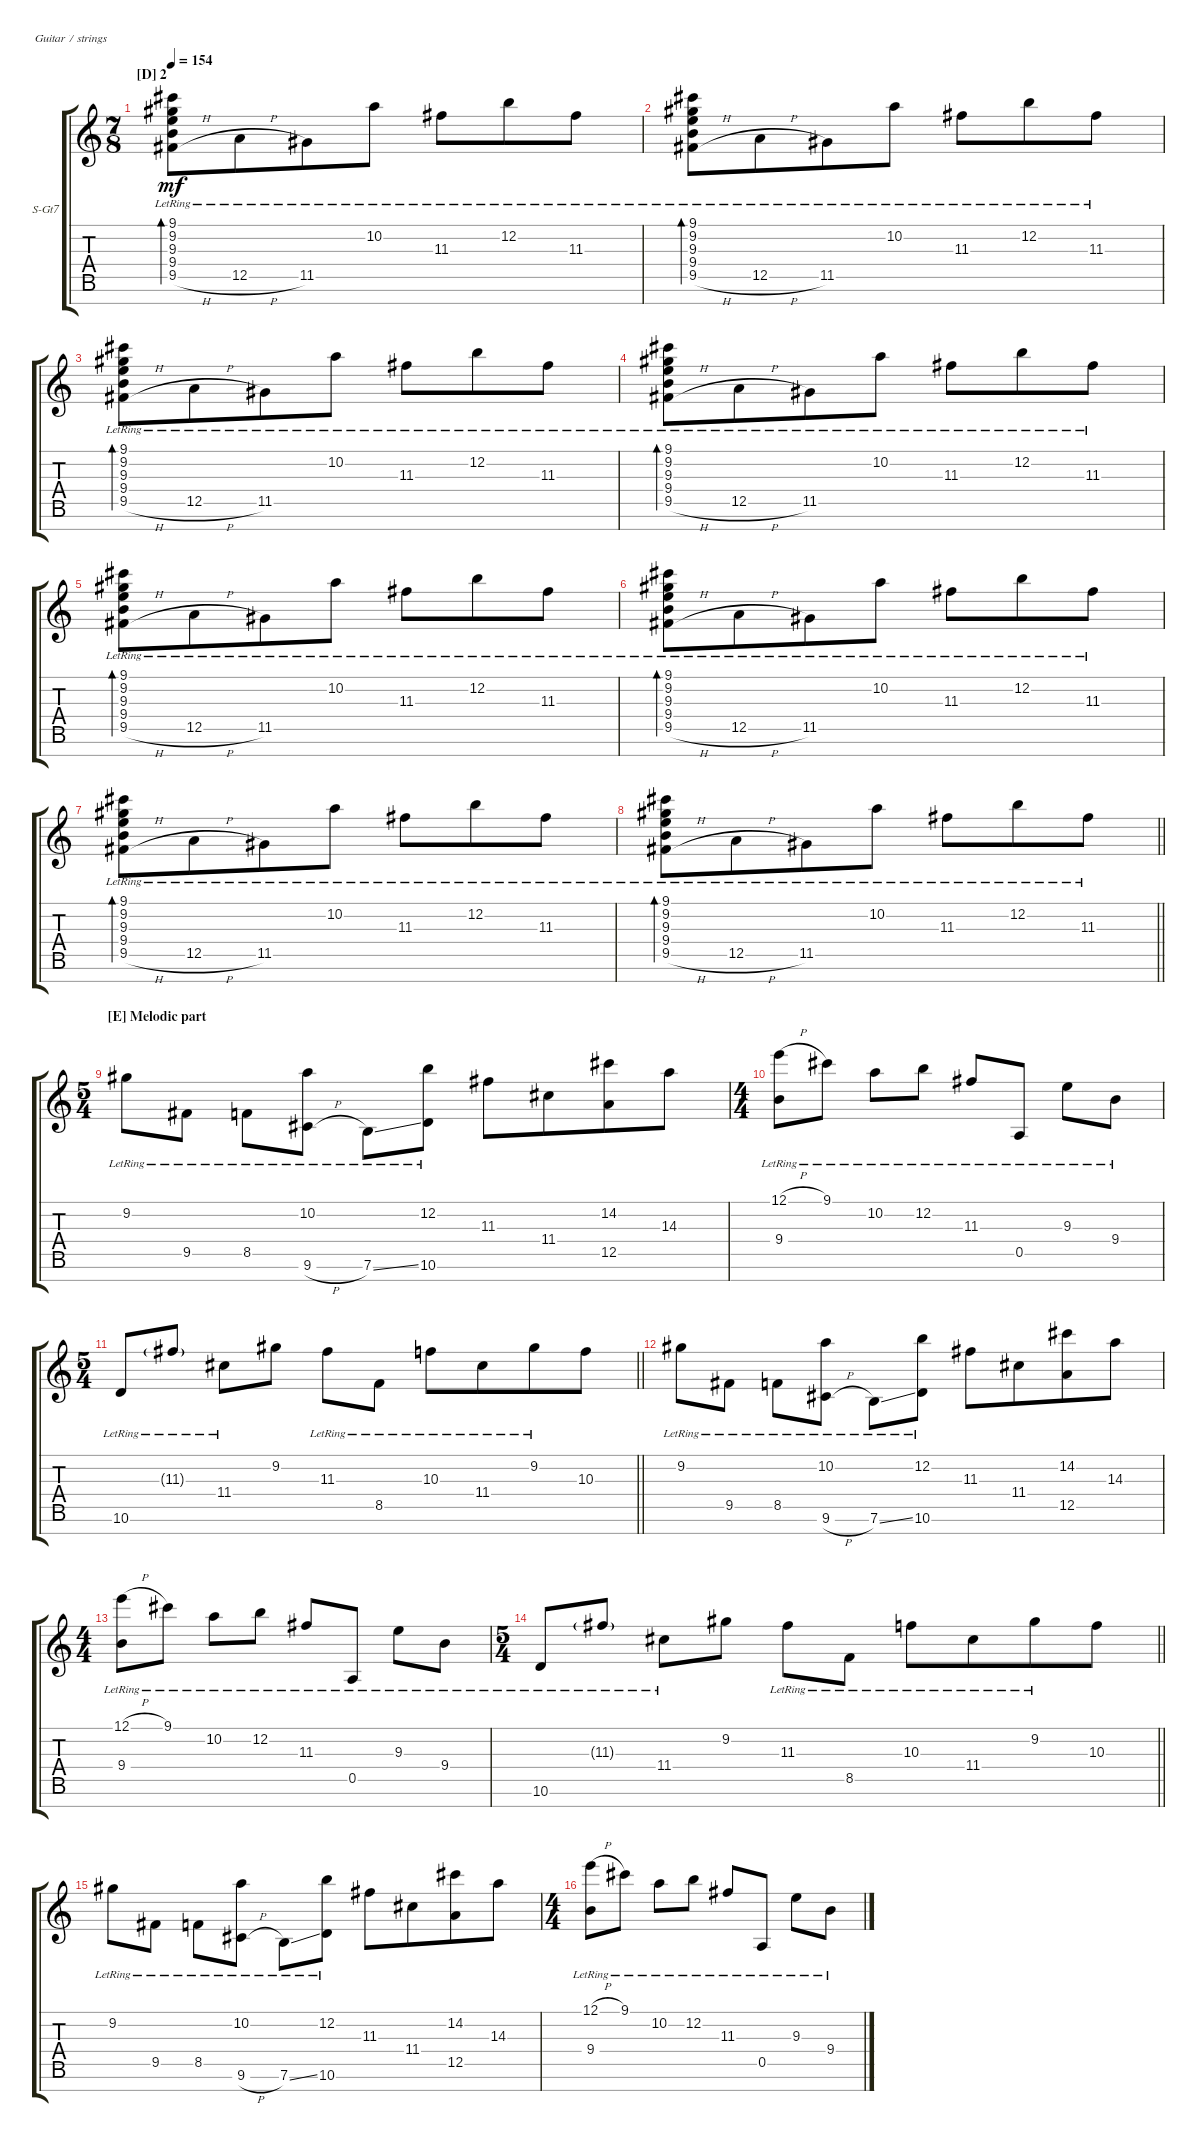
\bracketExtendMode groupsimilarinstruments
\firstSystemTrackNameOrientation horizontal
\otherSystemsTrackNameOrientation horizontal
\track ("Tosin Abasi - Clean" "S-Gt7") {instrument acousticguitarsteel}
\staff {score tabs}
\tuning (E4 B3 G3 D3 A2 E2 B1)
\ts (7 8)
\section ("D" "2")
\tempo 154
\clef g2
\ks c
(9.1{lr} 9.2{lr} 9.3{lr} 9.4{lr} 9.5{h}).8{bd 240 dy mf} 12.5{h lr}.8 11.5{lr}.8 10.2{lr}.8 11.3{lr}.8 12.2{lr}.8 11.3{lr}.8 |
(9.1{lr} 9.2{lr} 9.3{lr} 9.4{lr} 9.5{h}).8{bd 240} 12.5{h lr}.8 11.5{lr}.8 10.2{lr}.8 11.3{lr}.8 12.2{lr}.8 11.3{lr}.8 |
(9.1{lr} 9.2{lr} 9.3{lr} 9.4{lr} 9.5{h}).8{bd 240} 12.5{h lr}.8 11.5{lr}.8 10.2{lr}.8 11.3{lr}.8 12.2{lr}.8 11.3{lr}.8 |
(9.1{lr} 9.2{lr} 9.3{lr} 9.4{lr} 9.5{h}).8{bd 240} 12.5{h lr}.8 11.5{lr}.8 10.2{lr}.8 11.3{lr}.8 12.2{lr}.8 11.3{lr}.8 |
(9.1{lr} 9.2{lr} 9.3{lr} 9.4{lr} 9.5{h}).8{bd 240} 12.5{h lr}.8 11.5{lr}.8 10.2{lr}.8 11.3{lr}.8 12.2{lr}.8 11.3{lr}.8 |
(9.1{lr} 9.2{lr} 9.3{lr} 9.4{lr} 9.5{h}).8{bd 240} 12.5{h lr}.8 11.5{lr}.8 10.2{lr}.8 11.3{lr}.8 12.2{lr}.8 11.3{lr}.8 |
(9.1{lr} 9.2{lr} 9.3{lr} 9.4{lr} 9.5{h}).8{bd 240} 12.5{h lr}.8 11.5{lr}.8 10.2{lr}.8 11.3{lr}.8 12.2{lr}.8 11.3{lr}.8 |
\barLineRight lightlight
(9.1{lr} 9.2{lr} 9.3{lr} 9.4{lr} 9.5{h}).8{bd 240} 12.5{h lr}.8 11.5{lr}.8 10.2{lr}.8 11.3{lr}.8 12.2{lr}.8 11.3{lr}.8 |
\ts (5 4)
\beaming (8 2 2 2 4)
\section ("E" "Melodic part")
9.2{lr}.8 9.5{lr}.8 8.5{lr}.8 (10.2{lr} 9.6{h lr}).8 7.6{ss lr}.8 (12.2{lr} 10.6{lr}).8 11.3.8 11.4.8 (14.2 12.5).8 14.3.8 |
\ts (4 4)
\beaming (8 2 2 2 2)
(12.1{h lr} 9.4{lr}).8 9.1{lr}.8 10.2{lr}.8 12.2{lr}.8 11.3{lr}.8 0.5{lr}.8 9.3{lr}.8 9.4{lr}.8 |
\ts (5 4)
\beaming (8 2 2 2 4)
\barLineRight lightlight
10.6{lr}.8 11.3{g lr}.8 11.4{lr}.8 9.2.8 11.3{lr}.8 8.5{lr}.8 10.3{lr}.8 11.4{lr}.8 9.2{lr}.8 10.3.8 |
\section ("" "")
9.2{lr}.8 9.5{lr}.8 8.5{lr}.8 (10.2{lr} 9.6{h lr}).8 7.6{ss lr}.8 (12.2{lr} 10.6{lr}).8 11.3.8 11.4.8 (14.2 12.5).8 14.3.8 |
\ts (4 4)
\beaming (8 2 2 2 2)
(12.1{h lr} 9.4{lr}).8 9.1{lr}.8 10.2{lr}.8 12.2{lr}.8 11.3{lr}.8 0.5{lr}.8 9.3{lr}.8 9.4{lr}.8 |
\ts (5 4)
\beaming (8 2 2 2 4)
\barLineRight lightlight
10.6{lr}.8 11.3{g lr}.8 11.4{lr}.8 9.2.8 11.3{lr}.8 8.5{lr}.8 10.3{lr}.8 11.4{lr}.8 9.2{lr}.8 10.3.8 |
\section ("" "")
9.2{lr}.8 9.5{lr}.8 8.5{lr}.8 (10.2{lr} 9.6{h lr}).8 7.6{ss lr}.8 (12.2{lr} 10.6{lr}).8 11.3.8 11.4.8 (14.2 12.5).8 14.3.8 |
\ts (4 4)
\beaming (8 2 2 2 2)
(12.1{h lr} 9.4{lr}).8 9.1{lr}.8 10.2{lr}.8 12.2{lr}.8 11.3{lr}.8 0.5{lr}.8 9.3{lr}.8 9.4{lr}.8
